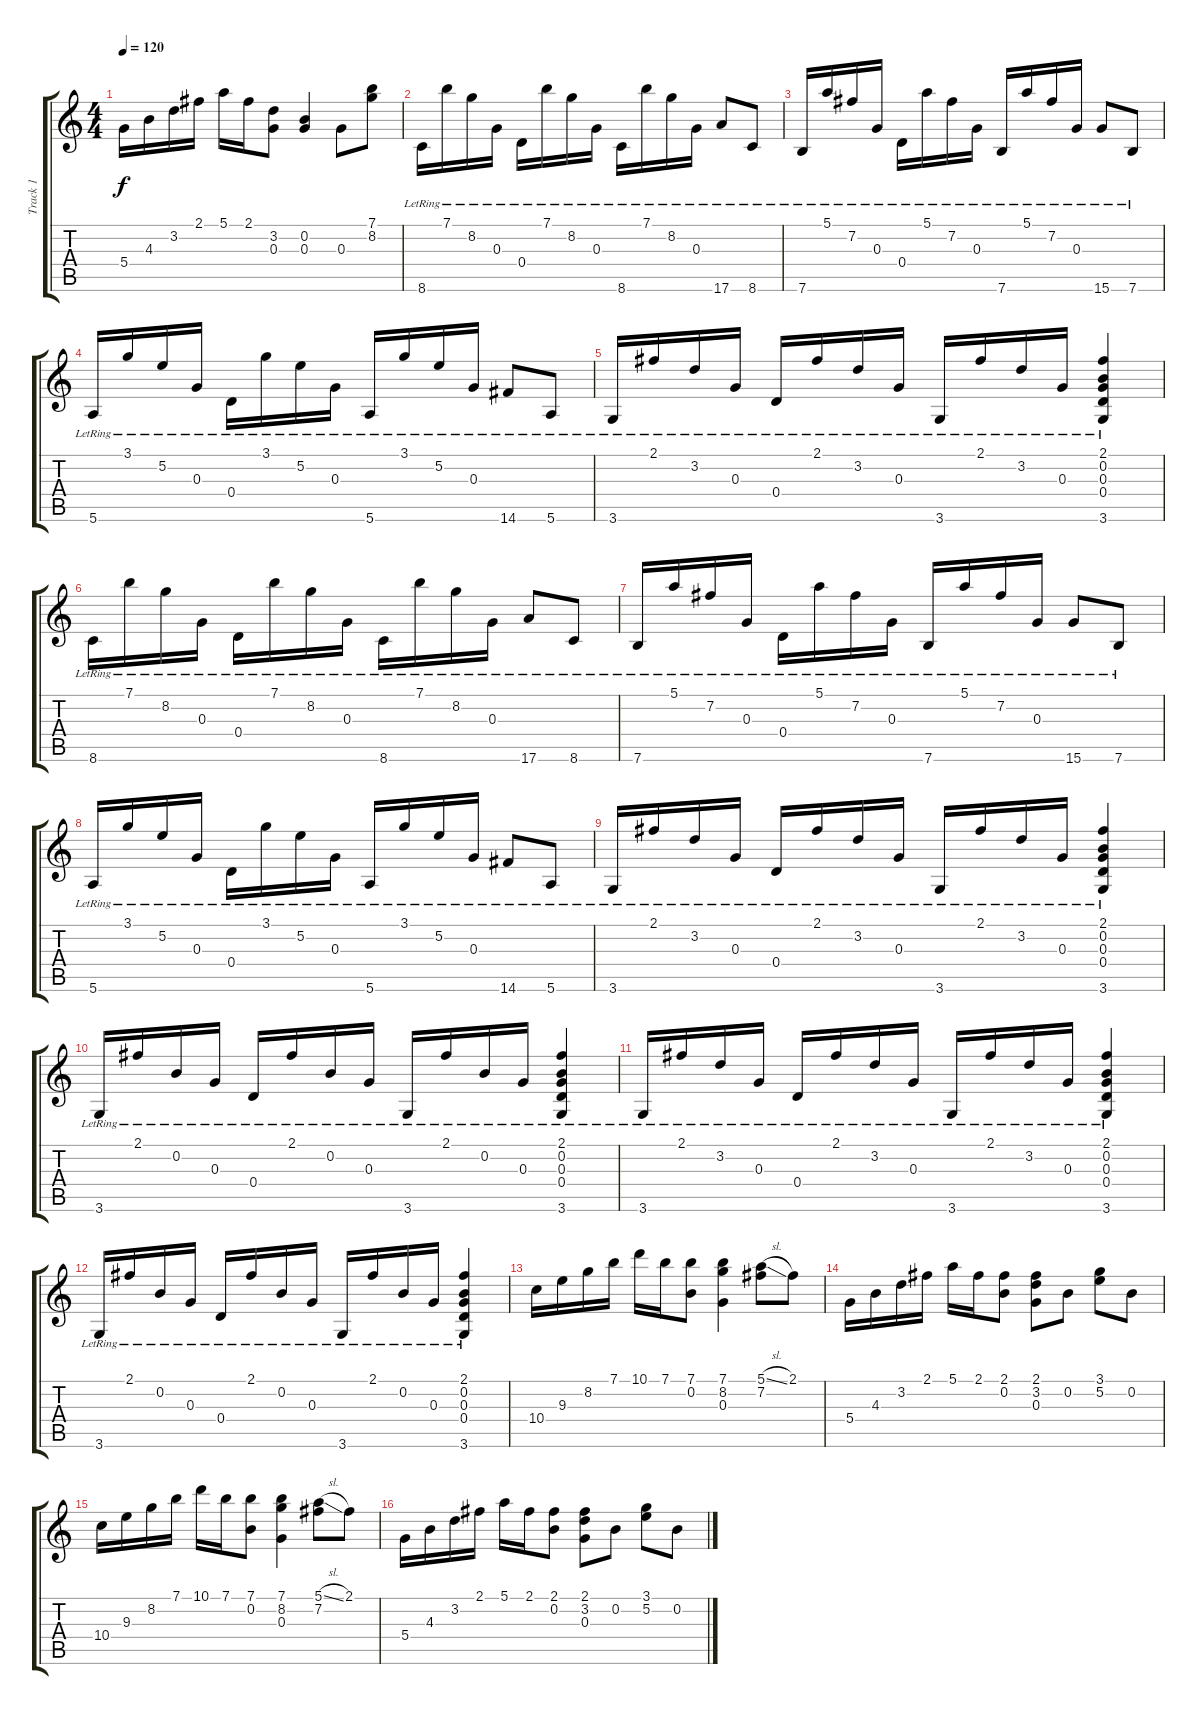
\track ("Track 1" "Track 1") {instrument acousticguitarnylon}
\staff {score tabs}
\tuning (E4 B3 G3 D3 A2 E2) {hide}
\ts (4 4)
\tempo 120
\clef g2
\ks c
5.4.16{dy f} 4.3.16 3.2.16 2.1.16 5.1.16 2.1.16 (3.2 0.3).8 (0.2 0.3).4 0.3.8 (7.1 8.2).8 |
8.6{lr}.16 7.1{lr}.16 8.2{lr}.16 0.3{lr}.16 0.4{lr}.16 7.1{lr}.16 8.2{lr}.16 0.3{lr}.16 8.6{lr}.16 7.1{lr}.16 8.2{lr}.16 0.3{lr}.16 17.6{lr}.8 8.6{lr}.8 |
7.6{lr}.16 5.1{lr}.16 7.2{lr}.16 0.3{lr}.16 0.4{lr}.16 5.1{lr}.16 7.2{lr}.16 0.3{lr}.16 7.6{lr}.16 5.1{lr}.16 7.2{lr}.16 0.3{lr}.16 15.6{lr}.8 7.6{lr}.8 |
5.6{lr}.16 3.1{lr}.16 5.2{lr}.16 0.3{lr}.16 0.4{lr}.16 3.1{lr}.16 5.2{lr}.16 0.3{lr}.16 5.6{lr}.16 3.1{lr}.16 5.2{lr}.16 0.3{lr}.16 14.6{lr}.8 5.6{lr}.8 |
3.6{lr}.16 2.1{lr}.16 3.2{lr}.16 0.3{lr}.16 0.4{lr}.16 2.1{lr}.16 3.2{lr}.16 0.3{lr}.16 3.6{lr}.16 2.1{lr}.16 3.2{lr}.16 0.3{lr}.16 (2.1 0.2{lr} 0.3{lr} 0.4 3.6).4 |
8.6{lr}.16 7.1{lr}.16 8.2{lr}.16 0.3{lr}.16 0.4{lr}.16 7.1{lr}.16 8.2{lr}.16 0.3{lr}.16 8.6{lr}.16 7.1{lr}.16 8.2{lr}.16 0.3{lr}.16 17.6{lr}.8 8.6{lr}.8 |
7.6{lr}.16 5.1{lr}.16 7.2{lr}.16 0.3{lr}.16 0.4{lr}.16 5.1{lr}.16 7.2{lr}.16 0.3{lr}.16 7.6{lr}.16 5.1{lr}.16 7.2{lr}.16 0.3{lr}.16 15.6{lr}.8 7.6{lr}.8 |
5.6{lr}.16 3.1{lr}.16 5.2{lr}.16 0.3{lr}.16 0.4{lr}.16 3.1{lr}.16 5.2{lr}.16 0.3{lr}.16 5.6{lr}.16 3.1{lr}.16 5.2{lr}.16 0.3{lr}.16 14.6{lr}.8 5.6{lr}.8 |
3.6{lr}.16 2.1{lr}.16 3.2{lr}.16 0.3{lr}.16 0.4{lr}.16 2.1{lr}.16 3.2{lr}.16 0.3{lr}.16 3.6{lr}.16 2.1{lr}.16 3.2{lr}.16 0.3{lr}.16 (2.1 0.2{lr} 0.3{lr} 0.4 3.6).4 |
3.6{lr}.16 2.1{lr}.16 0.2{lr}.16 0.3{lr}.16 0.4{lr}.16 2.1{lr}.16 0.2{lr}.16 0.3{lr}.16 3.6{lr}.16 2.1{lr}.16 0.2{lr}.16 0.3{lr}.16 (2.1 0.2{lr} 0.3{lr} 0.4 3.6).4 |
3.6{lr}.16 2.1{lr}.16 3.2{lr}.16 0.3{lr}.16 0.4{lr}.16 2.1{lr}.16 3.2{lr}.16 0.3{lr}.16 3.6{lr}.16 2.1{lr}.16 3.2{lr}.16 0.3{lr}.16 (2.1 0.2{lr} 0.3{lr} 0.4 3.6).4 |
3.6{lr}.16 2.1{lr}.16 0.2{lr}.16 0.3{lr}.16 0.4{lr}.16 2.1{lr}.16 0.2{lr}.16 0.3{lr}.16 3.6{lr}.16 2.1{lr}.16 0.2{lr}.16 0.3{lr}.16 (2.1 0.2{lr} 0.3{lr} 0.4 3.6).4 |
10.4.16 9.3.16 8.2.16 7.1.16 10.1.16 7.1.16 (7.1 0.2).8 (7.1 8.2 0.3).4 (5.1{sl} 7.2).8 2.1.8 |
5.4.16 4.3.16 3.2.16 2.1.16 5.1.16 2.1.16 (2.1 0.2).8 (2.1 3.2 0.3).8 0.2.8 (3.1 5.2).8 0.2.8 |
10.4.16 9.3.16 8.2.16 7.1.16 10.1.16 7.1.16 (7.1 0.2).8 (7.1 8.2 0.3).4 (5.1{sl} 7.2).8 2.1.8 |
5.4.16 4.3.16 3.2.16 2.1.16 5.1.16 2.1.16 (2.1 0.2).8 (2.1 3.2 0.3).8 0.2.8 (3.1 5.2).8 0.2.8
